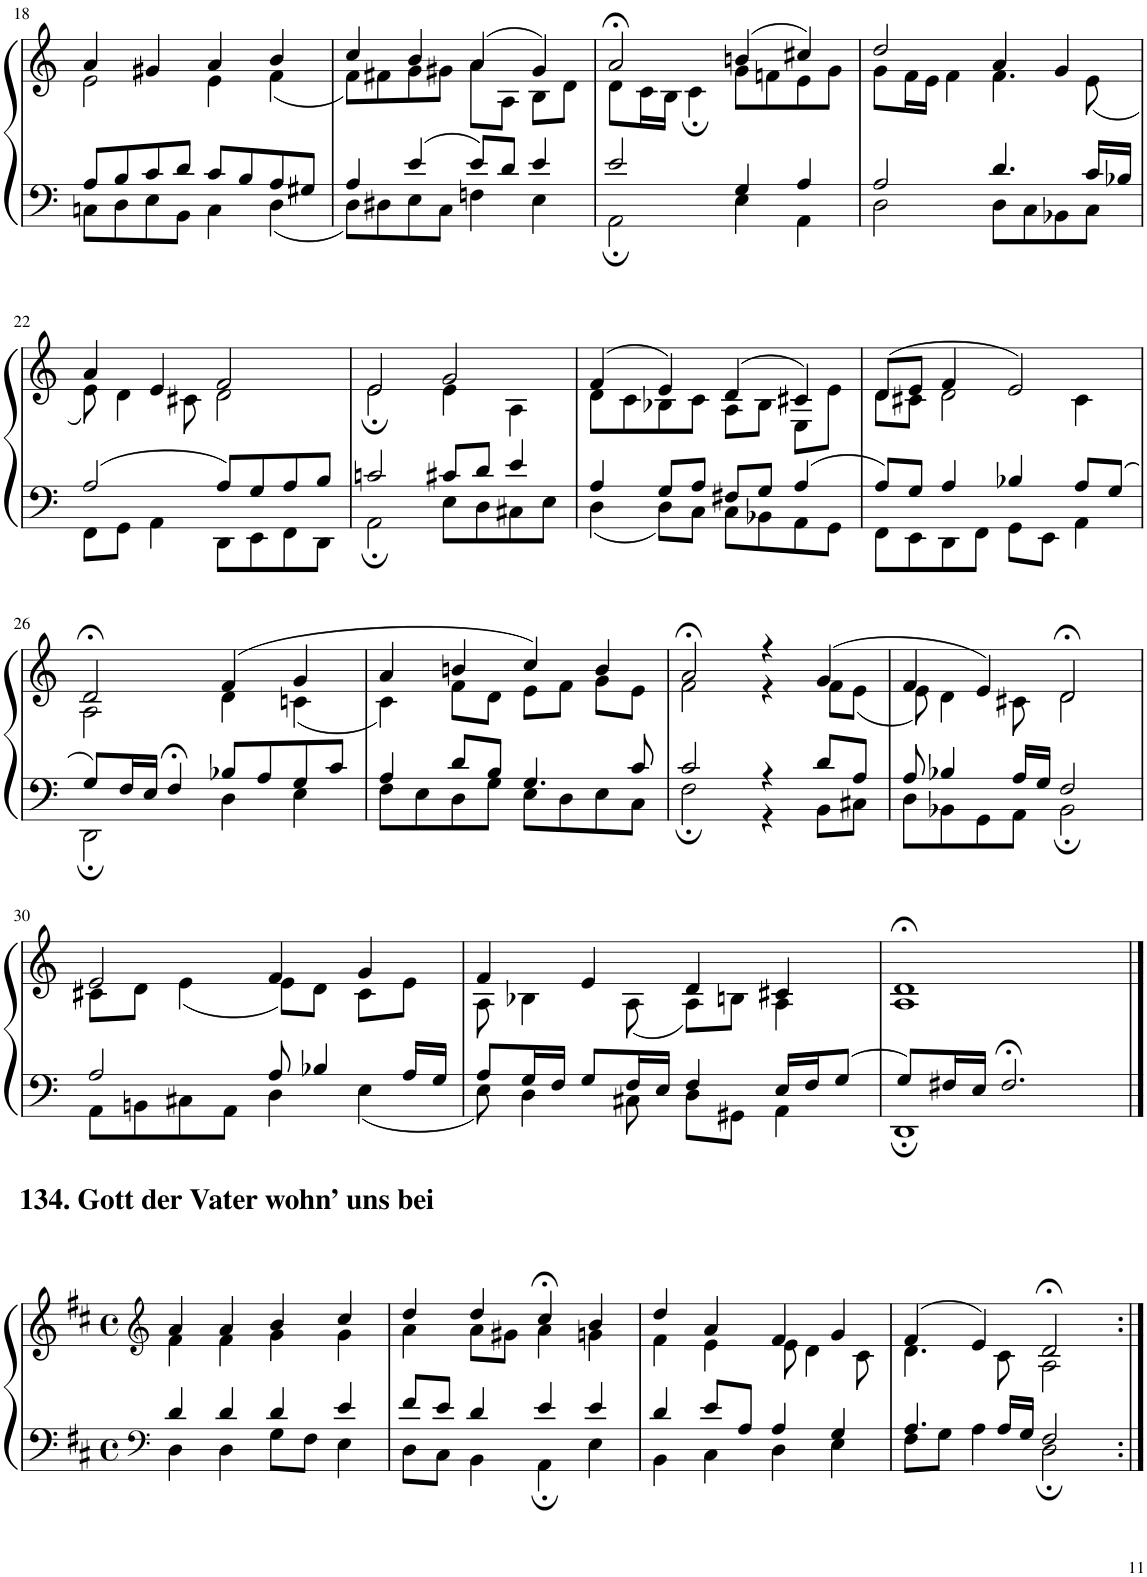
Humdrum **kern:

**kern	**kern
*part1	*part1
*staff2	*staff1
*I"Piano	*
*I'Pno	*
!!LO:PB:g=z
*clefF4	*clefG2
*k[]	*k[]
*M4/4	*M4/4
*met(c)	*met(c)
=18	=18
*^	*^
8A/L	8Cn\L	4a/	2e\
8B/	8D\	.	.
8c/	8E\	4g#X/	.
8d/J	8BB\J	.	.
8c/L	4C\	4a/	4e\
8B/	.	.	.
8A/	4D\	4b/	(4f\
8G#X/J	.	.	.
=19	=19	=19	=19
4A/	8D\L	4cc/	8f\L)
.	8D#X\	.	8f#X\
4e/	8E\	4b/	8g\
.	8C\J	.	8g#X\J
8e/L	4Fn\	(4a/	8a\L
8d/J	.	.	8A\J
4e/	4E\	4g#/)	8B\L
.	.	.	8d\J
=20	=20	=20	=20
2e/	2AA;\	2a;</	8d\L
.	.	.	16c\L
.	.	.	16B\JJ
.	.	.	4c;\
4G/	4E\	(4bn/	8g\L
.	.	.	8fn\
4A/	4AA\	4cc#X/)	8e\
.	.	.	8g\J
=21	=21	=21	=21
2A/	2D\	2dd/	8g\L
.	.	.	16f\L
.	.	.	16e\JJ
.	.	.	4f\
4.d/	8D\L	4a/	4.f\
.	8C\	.	.
.	8BB-X\	4g/	.
16c/LL	8C\J	.	(8e\
16B-X/JJ	.	.	.
!!LO:LB:g=z	!!
=22	=22	=22	=22
2A/	8FF\L	4a/	8e\)
.	8GG\J	.	4d\
.	4AA\	4e/	.
.	.	.	8c#X\
8A/L	8DD\L	2f/	2d\
8G/	8EE\	.	.
8A/	8FF\	.	.
8B/J	8DD\J	.	.
=23	=23	=23	=23
2cn/	2AA;\	2e/	2e;\
8c#X/L	8E\L	2g/	4e\
8d/J	8D\	.	.
4e/	8C#X\	.	4A\
.	8E\J	.	.
=24	=24	=24	=24
4A/	4D\	(4f/	8d\L
.	.	.	8c\
8G/L	8D\L	4e/)	8B-X\
8A/J	8C\J	.	8c\J
8F#X/L	8C\L	(4d/	8A\L
8G/J	8BB-X\	.	8B-\J
4A/	8AA\	4c#X/)	8E\L
.	8GG\J	.	8e\J
=25	=25	=25	=25
8A/L	8FF\L	(8d/L	8d\L
8G/J	8EE\	8e/J	8c#X\J
4A/	8DD\	4f/	2d\
.	8FF\J	.	.
4B-X/	8GG\L	2e/)	.
.	8EE\J	.	.
8A/L	4AA\	.	4c#\
8G/J	.	.	.
!!LO:LB:g=z	!!
=26	=26	=26	=26
8G/L	2DD;\	2d;</	2A\
16F/L	.	.	.
16E/JJ	.	.	.
4F;</	.	.	.
8B-X/L	4D\	(4f/	4d\
8A/	.	.	.
8G/	4E\	4g/	(4cn\
8c/J	.	.	.
=27	=27	=27	=27
4A/	8F\L	4a/	4c\)
.	8E\	.	.
8d/L	8D\	4bn/	8f\L
8B/J	8G\J	.	8d\J
4.G/	8E\L	4cc/)	8e\L
.	8D\	.	8f\J
.	8E\	4b/	8g\L
8c/	8C\J	.	8e\J
=28	=28	=28	=28
2c/	2F;\	2a;</	2f\
4r	4r	4r	4r
8d/L	8BB\L	(4g/	8f\L
8A/J	8C#X\J	.	(8e\J
=29	=29	=29	=29
8A/	8D\L	4f/	8e\)
4B-X/	8BB-X\	.	4d\
.	8GG\	4e/)	.
16A/LL	8AA\J	.	8c#X\
16G/JJ	.	.	.
2F/	2BB-;\	2d;</	2d\
!!LO:LB:g=z	!!
=30	=30	=30	=30
2A/	8AA\L	2e/	8c#X\L
.	8BBn\	.	8d\J
.	8C#X\	.	(4e\
.	8AA\J	.	.
8A/	4D\	4f/	8e\L)
4B-X/	.	.	8d\J
.	4E\	4g/	8c#\L
16A/LL	.	.	8e\J
16G/JJ	.	.	.
=31	=31	=31	=31
8A/L	8E\	4f/	8A\
16G/L	4D\	.	4B-X\
16F/JJ	.	.	.
8G/L	.	4e/	.
16F/L	8C#X\	.	(8A\
16E/JJ	.	.	.
4F/	8D\L	4d/	8A\L)
.	8GG#X\J	.	8Bn\J
16E/LL	4AA\	4c#X/	4A\
16F/J	.	.	.
8G/J	.	.	.
=32	=32	=32	=32
8G/L	1DD;	1d;<	1A
16F#X/L	.	.	.
16E/JJ	.	.	.
2.F#;</	.	.	.
!!LO:LB:g=z	!!
==1	==1	==1	==1
*clefF4	*	*clefG2	*
*k[f#c#]	*	*k[f#c#]	*
*M4/4	*	*M4/4	*
*met(c)	*	*met(c)	*
4d/	4D\	4a/	4f#\
4d/	4D\	4a/	4f#\
4d/	8G\L	4b/	4g\
.	8F#\J	.	.
4e/	4E\	4cc#/	4g\
=2	=2	=2	=2
8f#/L	8D\L	4dd/	4a\
8e/J	8C#\J	.	.
4d/	4BB\	4dd/	8a\L
.	.	.	8g#X\J
4e/	4AA;\	4cc#;</	4a\
4e/	4E\	4b/	4gn\
=3	=3	=3	=3
4d/	4BB\	4dd/	4f#\
8e/L	4C#\	4a/	4e\
8A/J	.	.	.
4A/	4D\	4f#/	8e\
.	.	.	4d\
4G/	4E\	4g/	.
.	.	.	8c#\
=4	=4	=4	=4
4.A/	8F#\L	(4f#/	4.d\
.	8G\J	.	.
.	4A\	4e/)	.
16A/LL	.	.	8c#\
16G/JJ	.	.	.
2F#/	2D;\	2d;</	2A\
*v	*v	*	*
*	*v	*v
=:|!	=:|!
*-	*-
